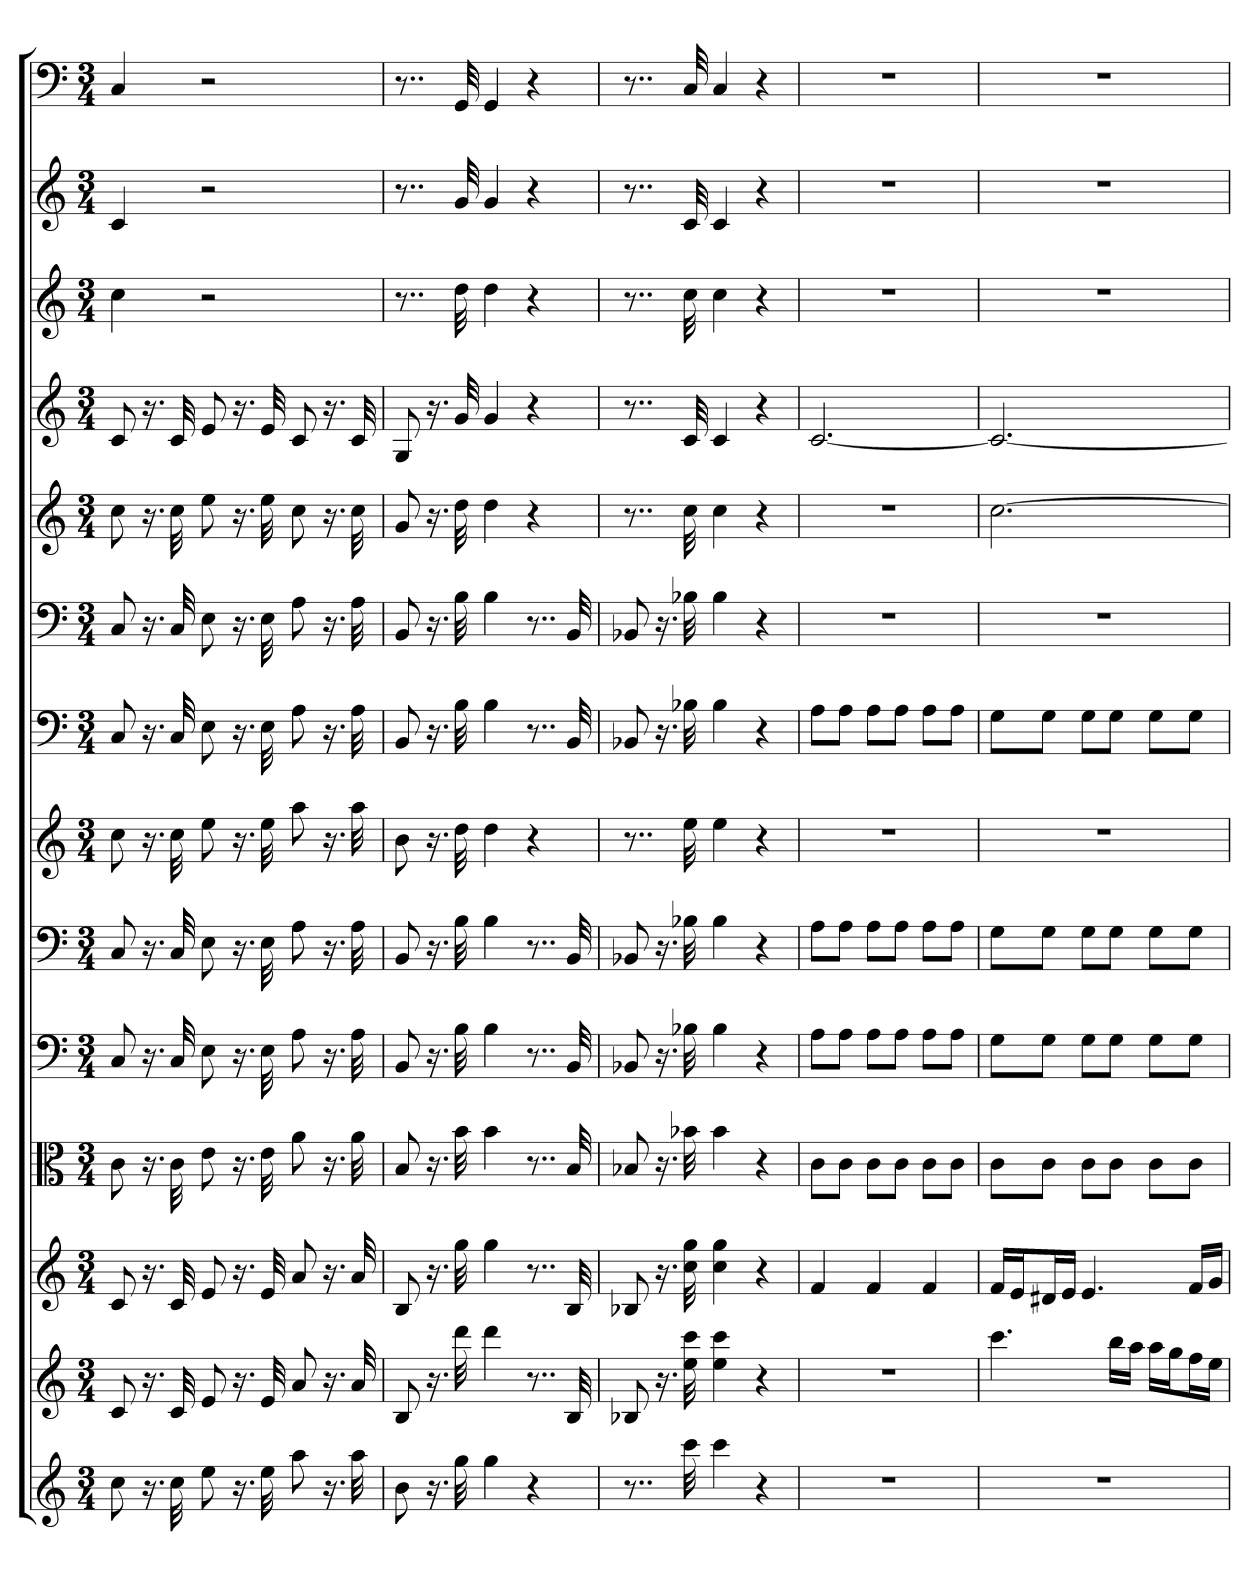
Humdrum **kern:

**kern	**kern	**kern	**kern	**kern	**kern	**kern	**kern	**kern	**kern	**kern	**kern	**kern	**kern
*part14	*part13	*part12	*part11	*part10	*part9	*part8	*part7	*part6	*part5	*part4	*part3	*part2	*part1
*staff14	*staff13	*staff12	*staff11	*staff10	*staff9	*staff8	*staff7	*staff6	*staff5	*staff4	*staff3	*staff2	*staff1
*	*	*	*clefC3	*clefF4	*clefF4	*	*clefF4	*clefF4	*	*	*	*	*clefF4
*k[]	*k[]	*k[]	*k[]	*k[]	*k[]	*k[]	*k[]	*k[]	*k[]	*k[]	*k[]	*k[]	*k[]
*C:	*C:	*C:	*C:	*C:	*C:	*C:	*C:	*C:	*C:	*C:	*C:	*C:	*C:
*M3/4	*M3/4	*M3/4	*M3/4	*M3/4	*M3/4	*M3/4	*M3/4	*M3/4	*M3/4	*M3/4	*M3/4	*M3/4	*M3/4
=1	=1	=1	=1	=1	=1	=1	=1	=1	=1	=1	=1	=1	=1
8cc	8c	8c	8c	8C	8C	8cc	8C	8C	8cc	8c	4cc	4c	4C
16.r	16.r	16.r	16.r	16.r	16.r	16.r	16.r	16.r	16.r	16.r	.	.	.
32cc	32c	32c	32c	32C	32C	32cc	32C	32C	32cc	32c	.	.	.
8ee	8e	8e	8e	8E	8E	8ee	8E	8E	8ee	8e	2r	2r	2r
16.r	16.r	16.r	16.r	16.r	16.r	16.r	16.r	16.r	16.r	16.r	.	.	.
32ee	32e	32e	32e	32E	32E	32ee	32E	32E	32ee	32e	.	.	.
8aa	8a	8a	8a	8A	8A	8aa	8A	8A	8cc	8c	.	.	.
16.r	16.r	16.r	16.r	16.r	16.r	16.r	16.r	16.r	16.r	16.r	.	.	.
32aa	32a	32a	32a	32A	32A	32aa	32A	32A	32cc	32c	.	.	.
=2	=2	=2	=2	=2	=2	=2	=2	=2	=2	=2	=2	=2	=2
8b	8B	8B	8B	8BB	8BB	8b	8BB	8BB	8g	8G	8..r	8..r	8..r
16.r	16.r	16.r	16.r	16.r	16.r	16.r	16.r	16.r	16.r	16.r	.	.	.
32gg	32ddd	32gg	32b	32B	32B	32dd	32B	32B	32dd	32g	32dd	32g	32GG
4gg	4ddd	4gg	4b	4B	4B	4dd	4B	4B	4dd	4g	4dd	4g	4GG
4r	8..r	8..r	8..r	8..r	8..r	4r	8..r	8..r	4r	4r	4r	4r	4r
.	32B	32B	32B	32BB	32BB	.	32BB	32BB	.	.	.	.	.
=3	=3	=3	=3	=3	=3	=3	=3	=3	=3	=3	=3	=3	=3
8..r	8B-X	8B-X	8B-X	8BB-X	8BB-X	8..r	8BB-X	8BB-X	8..r	8..r	8..r	8..r	8..r
.	16.r	16.r	16.r	16.r	16.r	.	16.r	16.r	.	.	.	.	.
32ccc	32ee 32ccc	32cc 32gg	32b-X	32B-X	32B-X	32ee	32B-X	32B-X	32cc	32c	32cc	32c	32C
4ccc	4ee 4ccc	4cc 4gg	4b-	4B-	4B-	4ee	4B-	4B-	4cc	4c	4cc	4c	4C
4r	4r	4r	4r	4r	4r	4r	4r	4r	4r	4r	4r	4r	4r
=4	=4	=4	=4	=4	=4	=4	=4	=4	=4	=4	=4	=4	=4
2.r	2.r	4f	8c\L	8A\L	8A\L	2.r	8A\L	2.r	2.r	[2.c	2.r	2.r	2.r
.	.	.	8c\J	8A\J	8A\J	.	8A\J	.	.	.	.	.	.
.	.	4f	8c\L	8A\L	8A\L	.	8A\L	.	.	.	.	.	.
.	.	.	8c\J	8A\J	8A\J	.	8A\J	.	.	.	.	.	.
.	.	4f	8c\L	8A\L	8A\L	.	8A\L	.	.	.	.	.	.
.	.	.	8c\J	8A\J	8A\J	.	8A\J	.	.	.	.	.	.
=5	=5	=5	=5	=5	=5	=5	=5	=5	=5	=5	=5	=5	=5
2.r	4.ccc	16fLL	8c\L	8G\L	8G\L	2.r	8G\L	2.r	[2.cc	2.c_	2.r	2.r	2.r
.	.	16eJ	.	.	.	.	.	.	.	.	.	.	.
.	.	16d#XL	8c\J	8G\J	8G\J	.	8G\J	.	.	.	.	.	.
.	.	16eJJ	.	.	.	.	.	.	.	.	.	.	.
.	.	4.e	8c\L	8G\L	8G\L	.	8G\L	.	.	.	.	.	.
.	16bbLL	.	8c\J	8G\J	8G\J	.	8G\J	.	.	.	.	.	.
.	16aaJJ	.	.	.	.	.	.	.	.	.	.	.	.
.	16aaLL	.	8c\L	8G\L	8G\L	.	8G\L	.	.	.	.	.	.
.	16ggJ	.	.	.	.	.	.	.	.	.	.	.	.
.	16ffL	16fLL	8c\J	8G\J	8G\J	.	8G\J	.	.	.	.	.	.
.	16eeJJ	16gJJ	.	.	.	.	.	.	.	.	.	.	.
=	=	=	=	=	=	=	=	=	=	=	=	=	=
*-	*-	*-	*-	*-	*-	*-	*-	*-	*-	*-	*-	*-	*-
